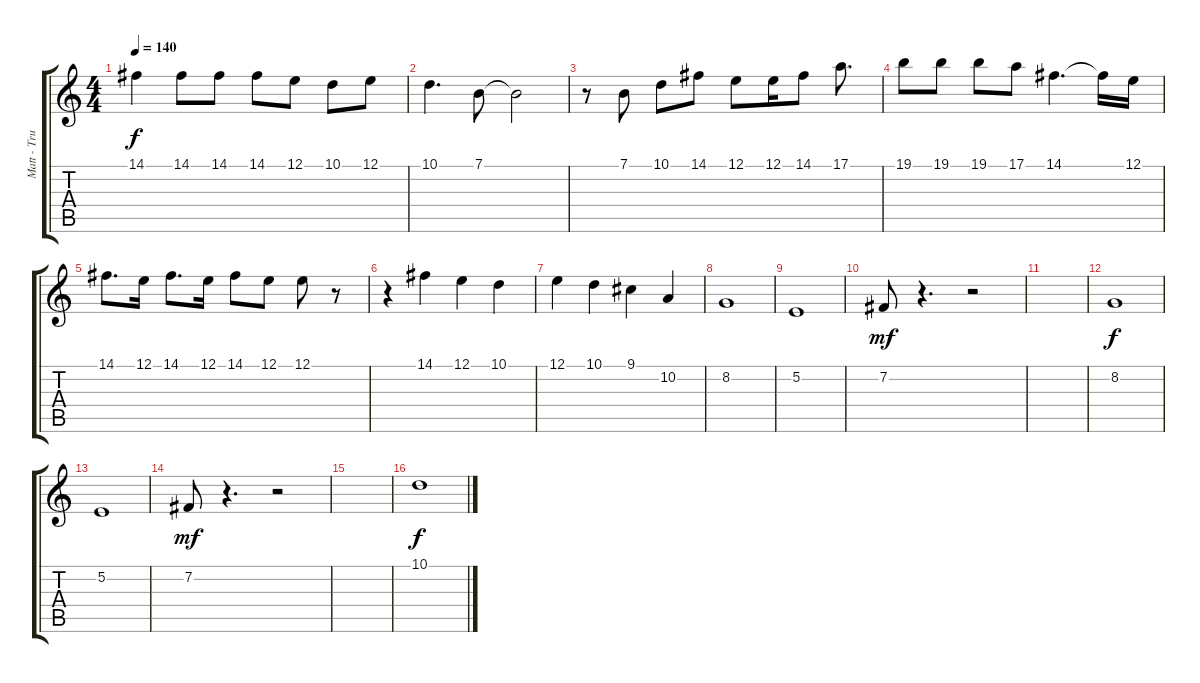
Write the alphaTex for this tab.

\track ("Matt - Trumpet" "Matt - Tru") {instrument trumpet}
\staff {score tabs}
\tuning (E4 B3 G3 D3 A2 E2) {hide}
\ts (4 4)
\tempo 140
\clef g2
\ks c
14.1{t}.4{dy f} 14.1.8 14.1.8 14.1.8 12.1.8 10.1.8 12.1.8 |
10.1.4{d} 7.1.8 7.1{t}.2 |
r.8 7.1.8 10.1.8 14.1.8 12.1.8 12.1.16 14.1.8 17.1.8{d} |
19.1.8 19.1.8 19.1.8 17.1.8 14.1.4{d} 14.1{t}.16 12.1.16 |
14.1.8{d} 12.1.16 14.1.8{d} 12.1.16 14.1.8 12.1.8 12.1.8 r.8 |
r.4 14.1.4 12.1.4 10.1.4 |
12.1.4 10.1.4 9.1.4 10.2.4 |
8.2.1 |
5.2.1 |
7.2.8{dy mf} r.4{d} r.2 |
|
8.2.1{dy f} |
5.2.1 |
7.2.8{dy mf} r.4{d} r.2 |
|
10.1.1{dy f}
